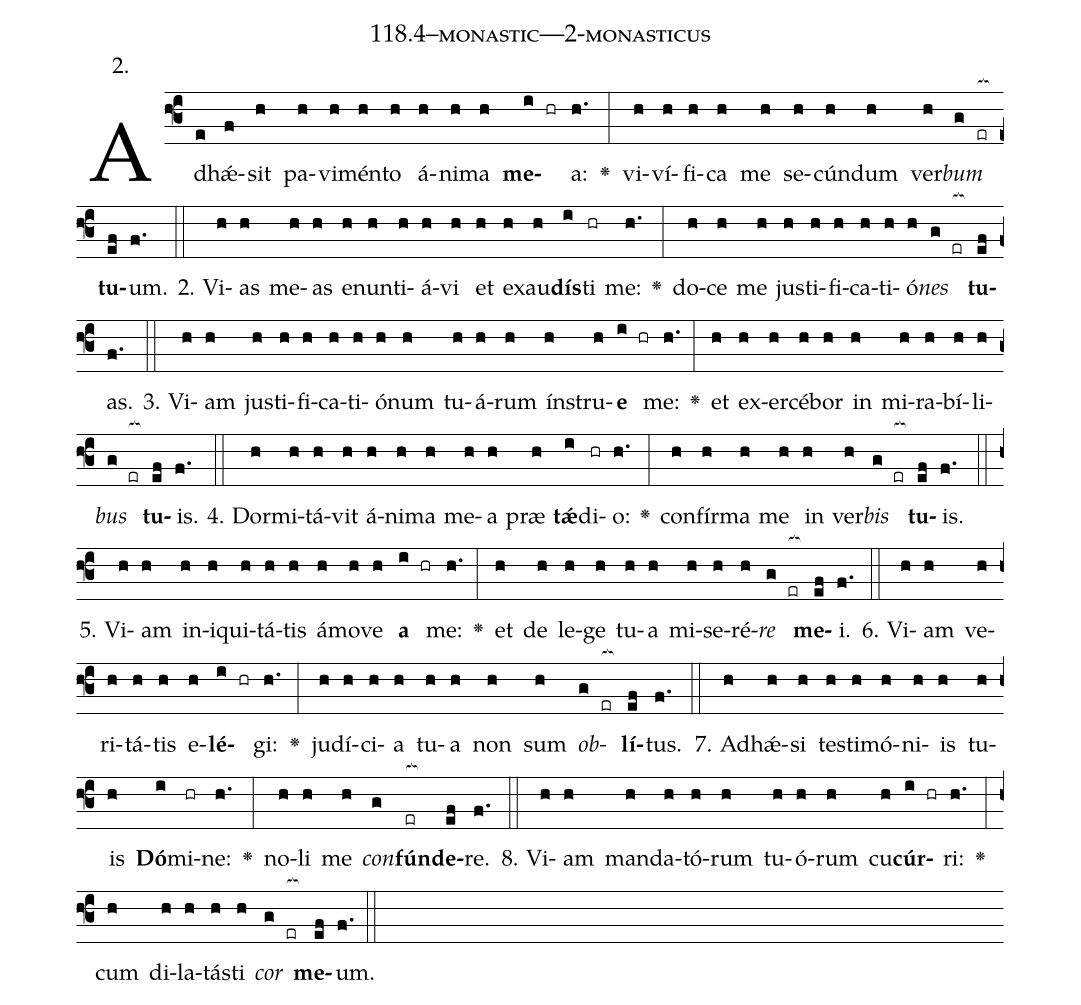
name: 118.4--monastic---2-monasticus;
annotation: 2.;
%%
(f3)Ad(e)hǽ(f)sit(h) pa(h)vi(h)mén(h)to(h) á(h)ni(h)ma(h) <b>me</b>(i hr)a:(h.) <v>\greheightstar</v>(:) vi(h)ví(h)fi(h)ca(h) me(h) se(h)cún(h)dum(h) ver(h)<i>bum</i>(g er[ocb:1{]) <b>tu</b>(ef[ocb:0}])um.(f.) (::)
2. Vi(h)as(h) me(h)as(h) e(h)nun(h)ti(h)á(h)vi(h) et(h) ex(h)au(h)<b>dís</b>(i)ti(hr) me:(h.) <v>\greheightstar</v>(:) do(h)ce(h) me(h) jus(h)ti(h)fi(h)ca(h)ti(h)ó(h)<i>nes</i>(g er[ocb:1{]) <b>tu</b>(ef[ocb:0}])as.(f.) (::)
3. Vi(h)am(h) jus(h)ti(h)fi(h)ca(h)ti(h)ó(h)num(h) tu(h)á(h)rum(h) ín(h)stru(h)<b>e</b>(i hr) me:(h.) <v>\greheightstar</v>(:) et(h) ex(h)er(h)cé(h)bor(h) in(h) mi(h)ra(h)bí(h)li(h)<i>bus</i>(g er[ocb:1{]) <b>tu</b>(ef[ocb:0}])is.(f.) (::)
4. Dor(h)mi(h)tá(h)vit(h) á(h)ni(h)ma(h) me(h)a(h) præ(h) <b>tǽ</b>(i)di(hr)o:(h.) <v>\greheightstar</v>(:) con(h)fír(h)ma(h) me(h) in(h) ver(h)<i>bis</i>(g er[ocb:1{]) <b>tu</b>(ef[ocb:0}])is.(f.) (::)
5. Vi(h)am(h) in(h)i(h)qui(h)tá(h)tis(h) á(h)mo(h)ve(h) <b>a</b>(i hr) me:(h.) <v>\greheightstar</v>(:) et(h) de(h) le(h)ge(h) tu(h)a(h) mi(h)se(h)ré(h)<i>re</i>(g er[ocb:1{]) <b>me</b>(ef[ocb:0}])i.(f.) (::)
6. Vi(h)am(h) ve(h)ri(h)tá(h)tis(h) e(h)<b>lé</b>(i hr)gi:(h.) <v>\greheightstar</v>(:) ju(h)dí(h)ci(h)a(h) tu(h)a(h) non(h) sum(h) <i>ob</i>(g er[ocb:1{])<b>lí</b>(ef[ocb:0}])tus.(f.) (::)
7. Ad(h)hǽ(h)si(h) tes(h)ti(h)mó(h)ni(h)is(h) tu(h)is(h) <b>Dó</b>(i)mi(hr)ne:(h.) <v>\greheightstar</v>(:) no(h)li(h) me(h) <i>con</i>(g)<b>fún</b>(er[ocb:1{])<b>de</b>(ef[ocb:0}])re.(f.) (::)
8. Vi(h)am(h) man(h)da(h)tó(h)rum(h) tu(h)ó(h)rum(h) cu(h)<b>cúr</b>(i hr)ri:(h.) <v>\greheightstar</v>(:) cum(h) di(h)la(h)tás(h)ti(h) <i>cor</i>(g er[ocb:1{]) <b>me</b>(ef[ocb:0}])um.(f.) (::)
